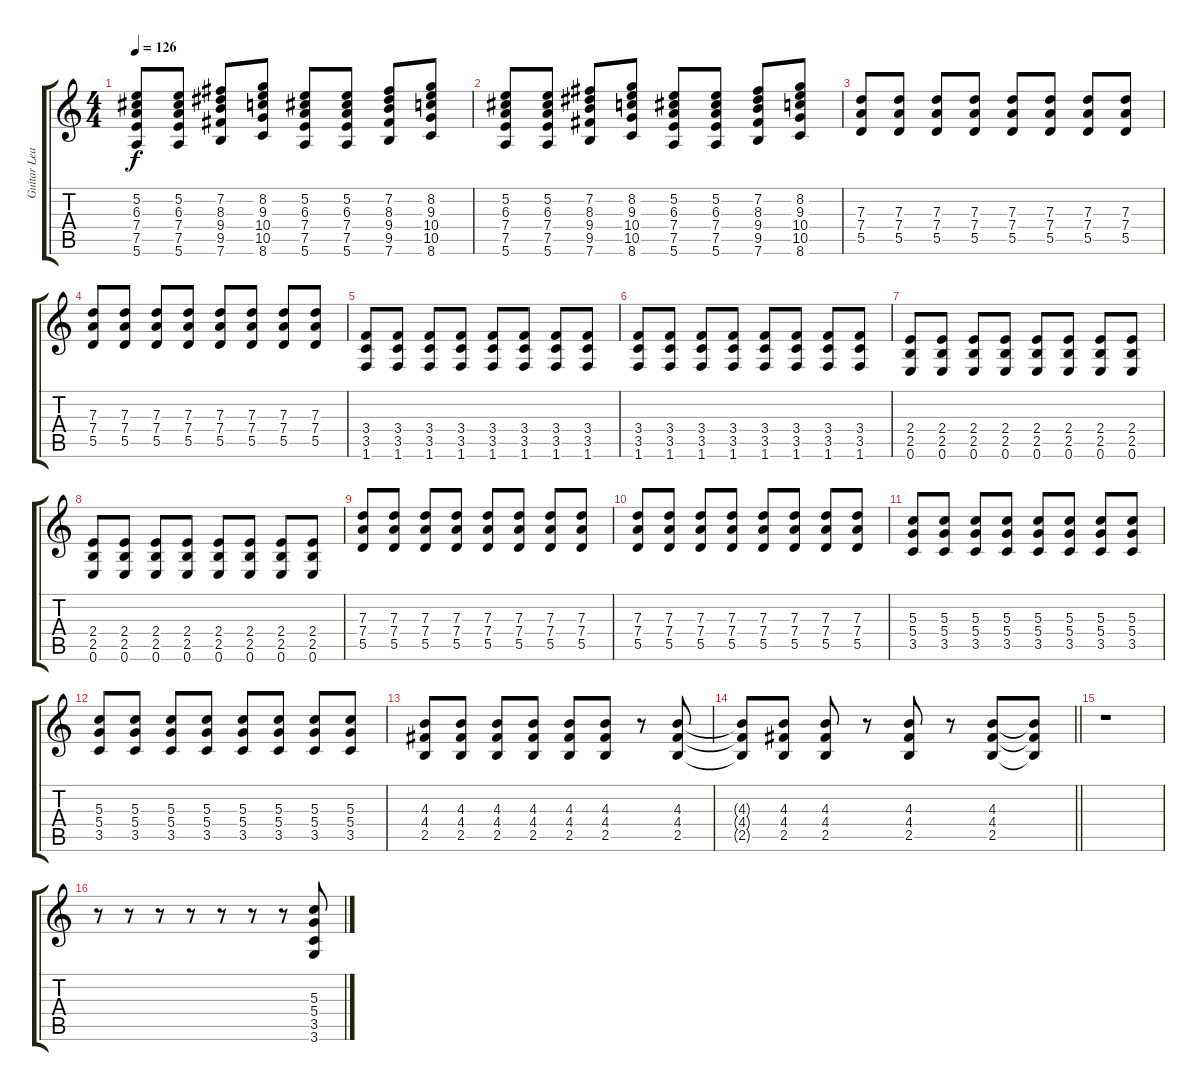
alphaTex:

\track ("Guitar Lead" "Guitar Lea") {instrument distortionguitar}
\staff {score tabs}
\tuning (E4 B3 G3 D3 A2 E2) {hide}
\ts (4 4)
\tempo 126
\clef g2
\ks c
(5.2 6.3 7.4 7.5 5.6).8{dy f} (5.2 6.3 7.4 7.5 5.6).8 (7.2 8.3 9.4 9.5 7.6).8 (8.2 9.3 10.4 10.5 8.6).8 (5.2 6.3 7.4 7.5 5.6).8 (5.2 6.3 7.4 7.5 5.6).8 (7.2 8.3 9.4 9.5 7.6).8 (8.2 9.3 10.4 10.5 8.6).8 |
(5.2 6.3 7.4 7.5 5.6).8 (5.2 6.3 7.4 7.5 5.6).8 (7.2 8.3 9.4 9.5 7.6).8 (8.2 9.3 10.4 10.5 8.6).8 (5.2 6.3 7.4 7.5 5.6).8 (5.2 6.3 7.4 7.5 5.6).8 (7.2 8.3 9.4 9.5 7.6).8 (8.2 9.3 10.4 10.5 8.6).8 |
(7.3 7.4 5.5).8 (7.3 7.4 5.5).8 (7.3 7.4 5.5).8 (7.3 7.4 5.5).8 (7.3 7.4 5.5).8 (7.3 7.4 5.5).8 (7.3 7.4 5.5).8 (7.3 7.4 5.5).8 |
(7.3 7.4 5.5).8 (7.3 7.4 5.5).8 (7.3 7.4 5.5).8 (7.3 7.4 5.5).8 (7.3 7.4 5.5).8 (7.3 7.4 5.5).8 (7.3 7.4 5.5).8 (7.3 7.4 5.5).8 |
(3.4 3.5 1.6).8 (3.4 3.5 1.6).8 (3.4 3.5 1.6).8 (3.4 3.5 1.6).8 (3.4 3.5 1.6).8 (3.4 3.5 1.6).8 (3.4 3.5 1.6).8 (3.4 3.5 1.6).8 |
(3.4 3.5 1.6).8 (3.4 3.5 1.6).8 (3.4 3.5 1.6).8 (3.4 3.5 1.6).8 (3.4 3.5 1.6).8 (3.4 3.5 1.6).8 (3.4 3.5 1.6).8 (3.4 3.5 1.6).8 |
(2.4 2.5 0.6).8 (2.4 2.5 0.6).8 (2.4 2.5 0.6).8 (2.4 2.5 0.6).8 (2.4 2.5 0.6).8 (2.4 2.5 0.6).8 (2.4 2.5 0.6).8 (2.4 2.5 0.6).8 |
(2.4 2.5 0.6).8 (2.4 2.5 0.6).8 (2.4 2.5 0.6).8 (2.4 2.5 0.6).8 (2.4 2.5 0.6).8 (2.4 2.5 0.6).8 (2.4 2.5 0.6).8 (2.4 2.5 0.6).8 |
(7.3 7.4 5.5).8 (7.3 7.4 5.5).8 (7.3 7.4 5.5).8 (7.3 7.4 5.5).8 (7.3 7.4 5.5).8 (7.3 7.4 5.5).8 (7.3 7.4 5.5).8 (7.3 7.4 5.5).8 |
(7.3 7.4 5.5).8 (7.3 7.4 5.5).8 (7.3 7.4 5.5).8 (7.3 7.4 5.5).8 (7.3 7.4 5.5).8 (7.3 7.4 5.5).8 (7.3 7.4 5.5).8 (7.3 7.4 5.5).8 |
(5.3 5.4 3.5).8 (5.3 5.4 3.5).8 (5.3 5.4 3.5).8 (5.3 5.4 3.5).8 (5.3 5.4 3.5).8 (5.3 5.4 3.5).8 (5.3 5.4 3.5).8 (5.3 5.4 3.5).8 |
(5.3 5.4 3.5).8 (5.3 5.4 3.5).8 (5.3 5.4 3.5).8 (5.3 5.4 3.5).8 (5.3 5.4 3.5).8 (5.3 5.4 3.5).8 (5.3 5.4 3.5).8 (5.3 5.4 3.5).8 |
(4.3 4.4 2.5).8 (4.3 4.4 2.5).8 (4.3 4.4 2.5).8 (4.3 4.4 2.5).8 (4.3 4.4 2.5).8 (4.3 4.4 2.5).8 r.8 (4.3 4.4 2.5).8 |
\barLineRight lightlight
(4.3{t} 4.4{t} 2.5{t}).8 (4.3 4.4 2.5).8 (4.3 4.4 2.5).8 r.8 (4.3 4.4 2.5).8 r.8 (4.3 4.4 2.5).8 (4.3{t} 4.4{t} 2.5{t}).8 |
r.1 |
r.8 r.8 r.8 r.8 r.8 r.8 r.8 (5.3 5.4 3.5 3.6).8
